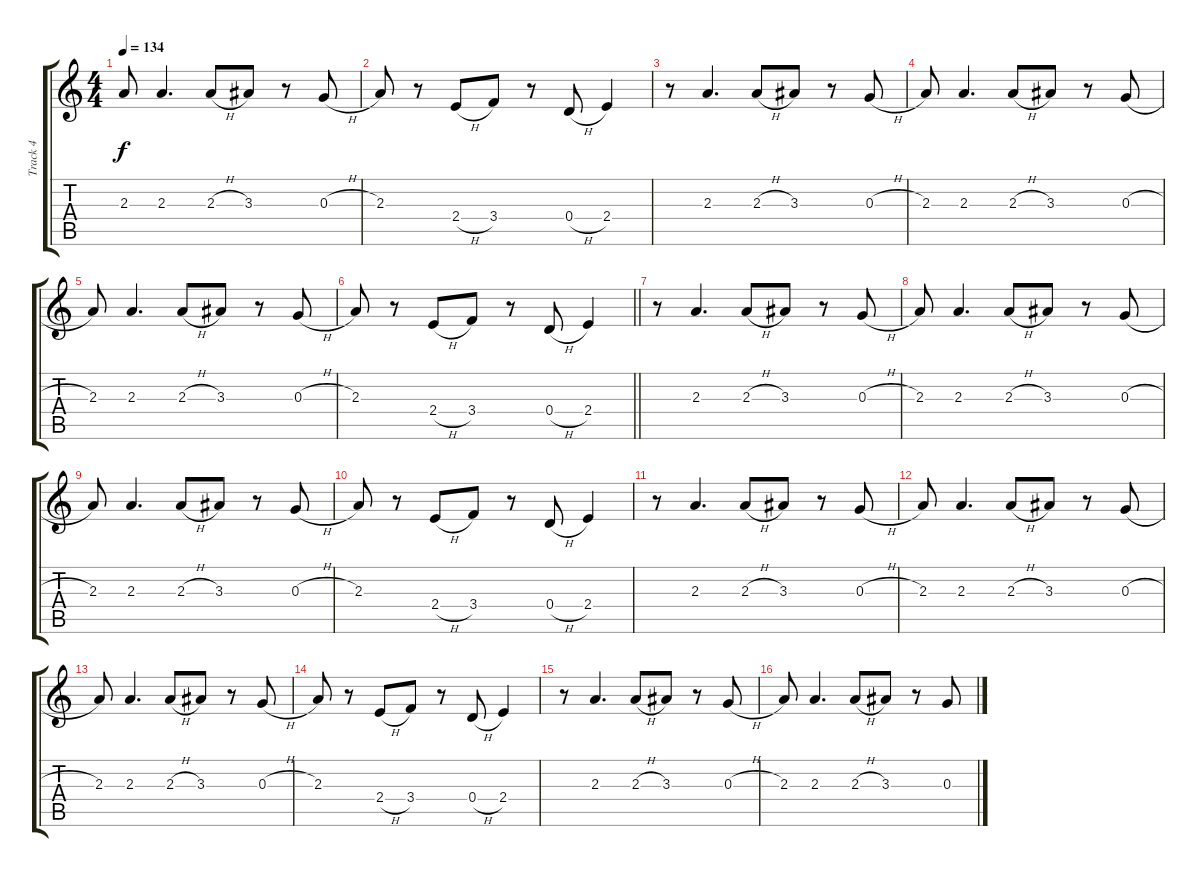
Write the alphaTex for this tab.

\track ("Track 4" "Track 4") {instrument distortionguitar}
\staff {score tabs}
\tuning (E4 B3 G3 D3 A2 E2) {hide}
\ts (4 4)
\tempo 134
\clef g2
\ks c
2.3.8{dy f} 2.3.4{d} 2.3{h}.8 3.3.8 r.8 0.3{h}.8 |
2.3.8 r.8 2.4{h}.8 3.4.8 r.8 0.4{h}.8 2.4.4 |
r.8 2.3.4{d} 2.3{h}.8 3.3.8 r.8 0.3{h}.8 |
2.3.8 2.3.4{d} 2.3{h}.8 3.3.8 r.8 0.3{h}.8 |
2.3.8 2.3.4{d} 2.3{h}.8 3.3.8 r.8 0.3{h}.8 |
\barLineRight lightlight
2.3.8 r.8 2.4{h}.8 3.4.8 r.8 0.4{h}.8 2.4.4 |
r.8 2.3.4{d} 2.3{h}.8 3.3.8 r.8 0.3{h}.8 |
2.3.8 2.3.4{d} 2.3{h}.8 3.3.8 r.8 0.3{h}.8 |
2.3.8 2.3.4{d} 2.3{h}.8 3.3.8 r.8 0.3{h}.8 |
2.3.8 r.8 2.4{h}.8 3.4.8 r.8 0.4{h}.8 2.4.4 |
r.8 2.3.4{d} 2.3{h}.8 3.3.8 r.8 0.3{h}.8 |
2.3.8 2.3.4{d} 2.3{h}.8 3.3.8 r.8 0.3{h}.8 |
2.3.8 2.3.4{d} 2.3{h}.8 3.3.8 r.8 0.3{h}.8 |
2.3.8 r.8 2.4{h}.8 3.4.8 r.8 0.4{h}.8 2.4.4 |
r.8 2.3.4{d} 2.3{h}.8 3.3.8 r.8 0.3{h}.8 |
2.3.8 2.3.4{d} 2.3{h}.8 3.3.8 r.8 0.3{h}.8
